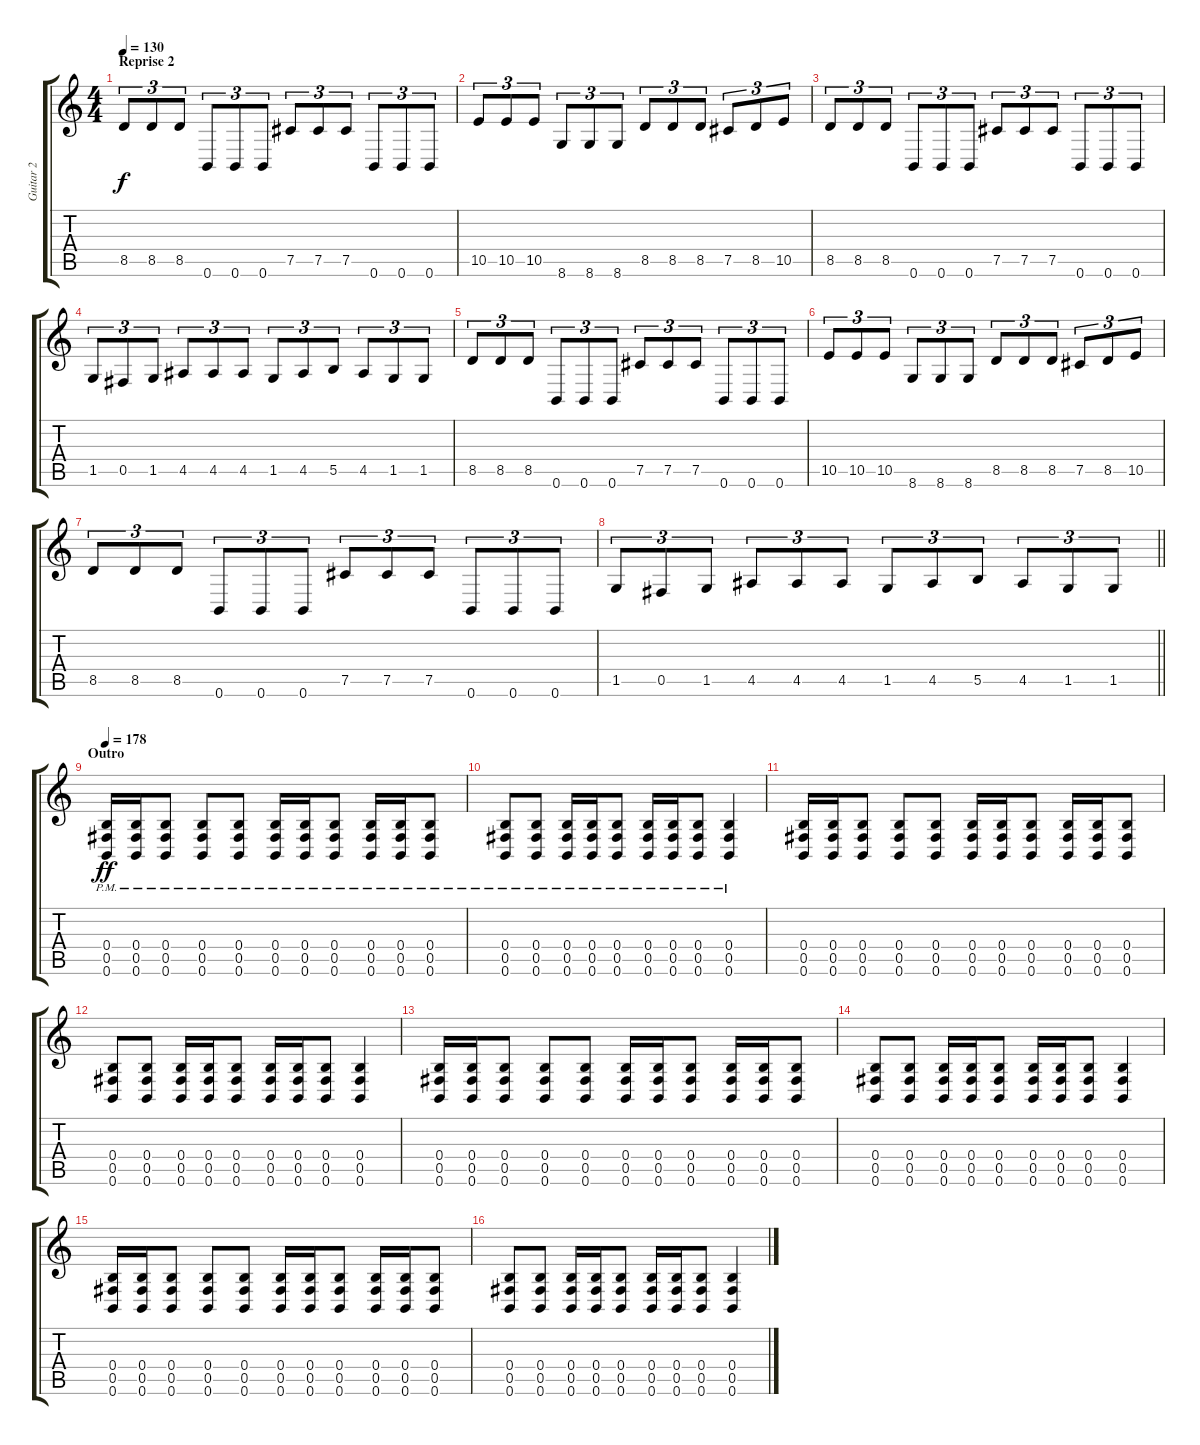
\track ("Guitar 2" "Guitar 2") {instrument distortionguitar}
\staff {score tabs}
\tuning (Db4 Ab3 E3 B2 Gb2 B1) {hide}
\ts (4 4)
\section ("" "Reprise 2")
\tempo 130
\clef g2
\ks c
8.5.8{tu (3 2) dy f} 8.5.8{tu (3 2)} 8.5.8{tu (3 2)} 0.6.8{tu (3 2)} 0.6.8{tu (3 2)} 0.6.8{tu (3 2)} 7.5.8{tu (3 2)} 7.5.8{tu (3 2)} 7.5.8{tu (3 2)} 0.6.8{tu (3 2)} 0.6.8{tu (3 2)} 0.6.8{tu (3 2)} |
10.5.8{tu (3 2)} 10.5.8{tu (3 2)} 10.5.8{tu (3 2)} 8.6.8{tu (3 2)} 8.6.8{tu (3 2)} 8.6.8{tu (3 2)} 8.5.8{tu (3 2)} 8.5.8{tu (3 2)} 8.5.8{tu (3 2)} 7.5.8{tu (3 2)} 8.5.8{tu (3 2)} 10.5.8{tu (3 2)} |
8.5.8{tu (3 2)} 8.5.8{tu (3 2)} 8.5.8{tu (3 2)} 0.6.8{tu (3 2)} 0.6.8{tu (3 2)} 0.6.8{tu (3 2)} 7.5.8{tu (3 2)} 7.5.8{tu (3 2)} 7.5.8{tu (3 2)} 0.6.8{tu (3 2)} 0.6.8{tu (3 2)} 0.6.8{tu (3 2)} |
1.5.8{tu (3 2)} 0.5.8{tu (3 2)} 1.5.8{tu (3 2)} 4.5.8{tu (3 2)} 4.5.8{tu (3 2)} 4.5.8{tu (3 2)} 1.5.8{tu (3 2)} 4.5.8{tu (3 2)} 5.5.8{tu (3 2)} 4.5.8{tu (3 2)} 1.5.8{tu (3 2)} 1.5.8{tu (3 2)} |
8.5.8{tu (3 2)} 8.5.8{tu (3 2)} 8.5.8{tu (3 2)} 0.6.8{tu (3 2)} 0.6.8{tu (3 2)} 0.6.8{tu (3 2)} 7.5.8{tu (3 2)} 7.5.8{tu (3 2)} 7.5.8{tu (3 2)} 0.6.8{tu (3 2)} 0.6.8{tu (3 2)} 0.6.8{tu (3 2)} |
10.5.8{tu (3 2)} 10.5.8{tu (3 2)} 10.5.8{tu (3 2)} 8.6.8{tu (3 2)} 8.6.8{tu (3 2)} 8.6.8{tu (3 2)} 8.5.8{tu (3 2)} 8.5.8{tu (3 2)} 8.5.8{tu (3 2)} 7.5.8{tu (3 2)} 8.5.8{tu (3 2)} 10.5.8{tu (3 2)} |
8.5.8{tu (3 2)} 8.5.8{tu (3 2)} 8.5.8{tu (3 2)} 0.6.8{tu (3 2)} 0.6.8{tu (3 2)} 0.6.8{tu (3 2)} 7.5.8{tu (3 2)} 7.5.8{tu (3 2)} 7.5.8{tu (3 2)} 0.6.8{tu (3 2)} 0.6.8{tu (3 2)} 0.6.8{tu (3 2)} |
\barLineRight lightlight
1.5.8{tu (3 2)} 0.5.8{tu (3 2)} 1.5.8{tu (3 2)} 4.5.8{tu (3 2)} 4.5.8{tu (3 2)} 4.5.8{tu (3 2)} 1.5.8{tu (3 2)} 4.5.8{tu (3 2)} 5.5.8{tu (3 2)} 4.5.8{tu (3 2)} 1.5.8{tu (3 2)} 1.5.8{tu (3 2)} |
\section ("" "Outro")
\tempo 161
\tempo 178
(0.4{pm} 0.5{pm} 0.6{pm}).16{dy ff} (0.4{pm} 0.5{pm} 0.6{pm}).16 (0.4{pm} 0.5{pm} 0.6{pm}).8 (0.4{pm} 0.5{pm} 0.6{pm}).8 (0.4{pm} 0.5{pm} 0.6{pm}).8 (0.4{pm} 0.5{pm} 0.6{pm}).16 (0.4{pm} 0.5{pm} 0.6{pm}).16 (0.4{pm} 0.5{pm} 0.6{pm}).8 (0.4{pm} 0.5{pm} 0.6{pm}).16 (0.4{pm} 0.5{pm} 0.6{pm}).16 (0.4{pm} 0.5{pm} 0.6{pm}).8 |
(0.4{pm} 0.5{pm} 0.6{pm}).8 (0.4{pm} 0.5{pm} 0.6{pm}).8 (0.4{pm} 0.5{pm} 0.6{pm}).16 (0.4{pm} 0.5{pm} 0.6{pm}).16 (0.4{pm} 0.5{pm} 0.6{pm}).8 (0.4{pm} 0.5{pm} 0.6{pm}).16 (0.4{pm} 0.5{pm} 0.6{pm}).16 (0.4{pm} 0.5{pm} 0.6{pm}).8 (0.4{pm} 0.5{pm} 0.6{pm}).4 |
(0.4 0.5 0.6).16 (0.4 0.5 0.6).16 (0.4 0.5 0.6).8 (0.4 0.5 0.6).8 (0.4 0.5 0.6).8 (0.4 0.5 0.6).16 (0.4 0.5 0.6).16 (0.4 0.5 0.6).8 (0.4 0.5 0.6).16 (0.4 0.5 0.6).16 (0.4 0.5 0.6).8 |
(0.4 0.5 0.6).8 (0.4 0.5 0.6).8 (0.4 0.5 0.6).16 (0.4 0.5 0.6).16 (0.4 0.5 0.6).8 (0.4 0.5 0.6).16 (0.4 0.5 0.6).16 (0.4 0.5 0.6).8 (0.4 0.5 0.6).4 |
(0.4 0.5 0.6).16 (0.4 0.5 0.6).16 (0.4 0.5 0.6).8 (0.4 0.5 0.6).8 (0.4 0.5 0.6).8 (0.4 0.5 0.6).16 (0.4 0.5 0.6).16 (0.4 0.5 0.6).8 (0.4 0.5 0.6).16 (0.4 0.5 0.6).16 (0.4 0.5 0.6).8 |
(0.4 0.5 0.6).8 (0.4 0.5 0.6).8 (0.4 0.5 0.6).16 (0.4 0.5 0.6).16 (0.4 0.5 0.6).8 (0.4 0.5 0.6).16 (0.4 0.5 0.6).16 (0.4 0.5 0.6).8 (0.4 0.5 0.6).4 |
(0.4 0.5 0.6).16 (0.4 0.5 0.6).16 (0.4 0.5 0.6).8 (0.4 0.5 0.6).8 (0.4 0.5 0.6).8 (0.4 0.5 0.6).16 (0.4 0.5 0.6).16 (0.4 0.5 0.6).8 (0.4 0.5 0.6).16 (0.4 0.5 0.6).16 (0.4 0.5 0.6).8 |
(0.4 0.5 0.6).8 (0.4 0.5 0.6).8 (0.4 0.5 0.6).16 (0.4 0.5 0.6).16 (0.4 0.5 0.6).8 (0.4 0.5 0.6).16 (0.4 0.5 0.6).16 (0.4 0.5 0.6).8 (0.4 0.5 0.6).4
